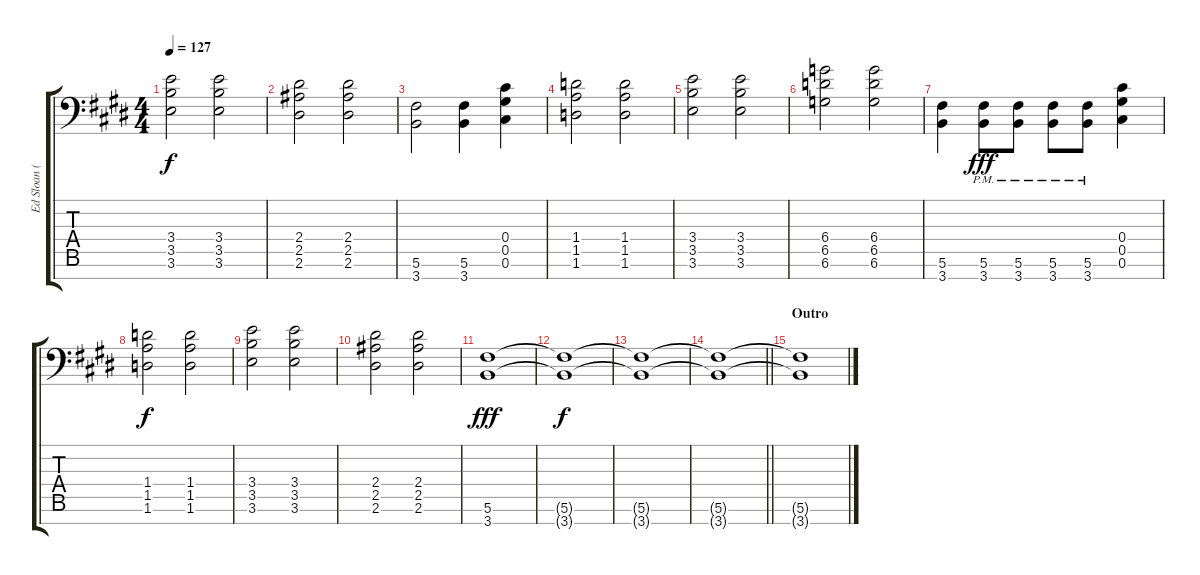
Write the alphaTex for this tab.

\track ("Ed Sloan (Electric) (R)" "Ed Sloan (") {instrument distortionguitar}
\staff {score tabs}
\tuning (Eb4 Bb3 Gb3 Db3 Ab2 Db2 Ab1) {hide}
\ts (4 4)
\tempo 127
\clef f4
\ks c#minor
(3.4 3.5 3.6).2{dy f} (3.4 3.5 3.6).2 |
(2.4 2.5 2.6).2 (2.4 2.5 2.6).2 |
(5.6 3.7).2 (5.6 3.7).4 (0.4 0.5 0.6).4 |
(1.4 1.5 1.6).2 (1.4 1.5 1.6).2 |
(3.4 3.5 3.6).2 (3.4 3.5 3.6).2 |
(6.4 6.5 6.6).2 (6.4 6.5 6.6).2 |
(5.6 3.7).4 (5.6{pm} 3.7{pm}).8{dy fff} (5.6{pm} 3.7{pm}).8 (5.6{pm} 3.7{pm}).8 (5.6{pm} 3.7{pm}).8 (0.4 0.5 0.6).4 |
(1.4 1.5 1.6).2{dy f} (1.4 1.5 1.6).2 |
(3.4 3.5 3.6).2 (3.4 3.5 3.6).2 |
(2.4 2.5 2.6).2 (2.4 2.5 2.6).2 |
(5.6 3.7).1{dy fff} |
(5.6{t} 3.7{t}).1{dy f} |
(5.6{t} 3.7{t}).1 |
\barLineRight lightlight
(5.6{t} 3.7{t}).1 |
\section ("" "Outro")
(5.6{t} 3.7{t}).1{volume 0}
